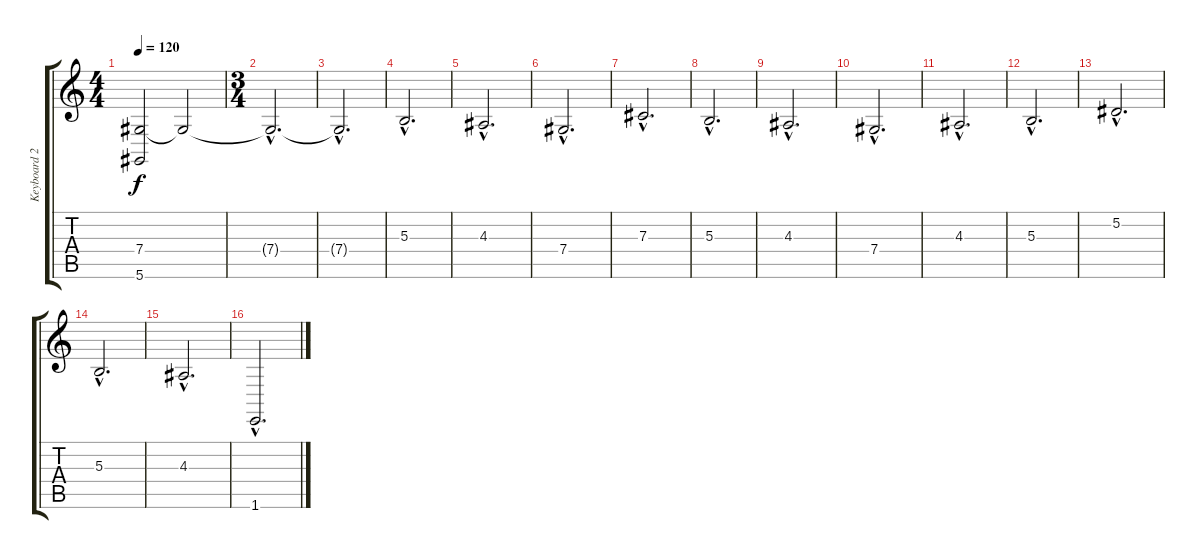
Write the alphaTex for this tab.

\track ("Keyboard 2" "Keyboard 2") {instrument tremolostrings}
\staff {score tabs}
\tuning (Eb4 Bb3 Gb3 Db3 Ab2 Eb2) {hide}
\ts (4 4)
\tempo 120
\clef g2
\ks c
(7.4 5.6{t}).2{dy f} 7.4{t}.2 |
\ts (3 4)
7.4{hac t}.2{d} |
7.4{hac t}.2{d} |
5.3{hac}.2{d} |
4.3{hac}.2{d} |
7.4{hac}.2{d} |
7.3{hac}.2{d} |
5.3{hac}.2{d} |
4.3{hac}.2{d} |
7.4{hac}.2{d} |
4.3{hac}.2{d} |
5.3{hac}.2{d} |
5.2{hac}.2{d} |
5.3{hac}.2{d} |
4.3{hac}.2{d} |
1.6{hac}.2{d}
